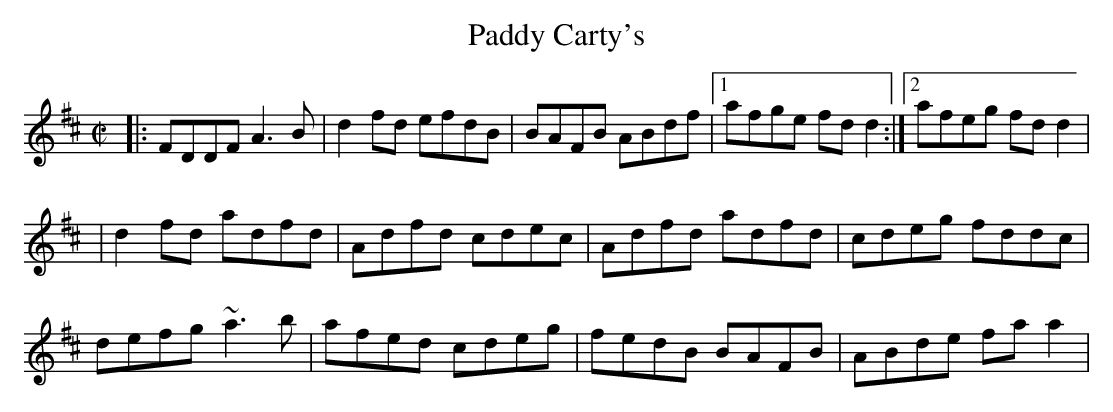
X:1
T:Paddy Carty's
M:C|
K:D
|: FDDF A3B | d2fd efdB | BAFB ABdf |1 afge fdd2 :|2 afeg fdd2 |
| d2fd adfd | Adfd cdec | Adfd adfd | cdeg fddc |
defg ~a3b | afed cdeg | fedB BAFB | ABde faa2 |
